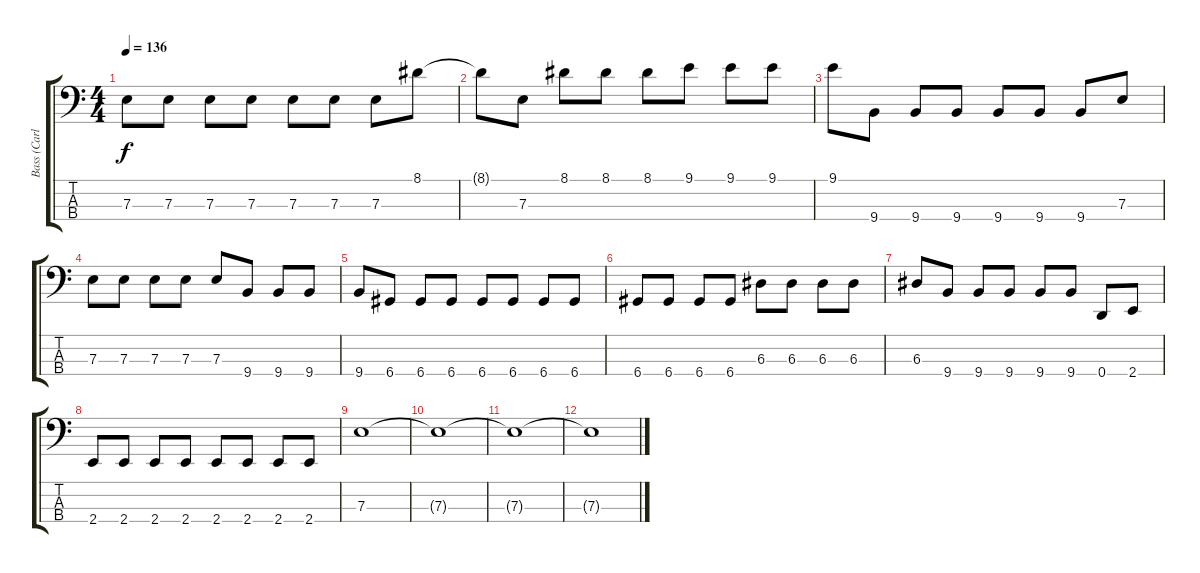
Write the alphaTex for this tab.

\track ("Bass (Carlos)" "Bass (Carl") {instrument electricbasspick}
\staff {score tabs}
\tuning (G2 D2 A1 D1) {hide}
\ts (4 4)
\tempo 136
\clef f4
\ks c
7.3.8{dy f} 7.3.8 7.3.8 7.3.8 7.3.8 7.3.8 7.3.8 8.1.8 |
8.1{t}.8 7.3.8 8.1.8 8.1.8 8.1.8 9.1.8 9.1.8 9.1.8 |
9.1.8 9.4.8 9.4.8 9.4.8 9.4.8 9.4.8 9.4.8 7.3.8 |
7.3.8 7.3.8 7.3.8 7.3.8 7.3.8 9.4.8 9.4.8 9.4.8 |
9.4.8 6.4.8 6.4.8 6.4.8 6.4.8 6.4.8 6.4.8 6.4.8 |
6.4.8 6.4.8 6.4.8 6.4.8 6.3.8 6.3.8 6.3.8 6.3.8 |
6.3.8 9.4.8 9.4.8 9.4.8 9.4.8 9.4.8 0.4.8 2.4.8 |
2.4.8 2.4.8 2.4.8 2.4.8 2.4.8 2.4.8 2.4.8 2.4.8 |
7.3.1 |
7.3{t}.1 |
7.3{t}.1 |
7.3{t}.1
